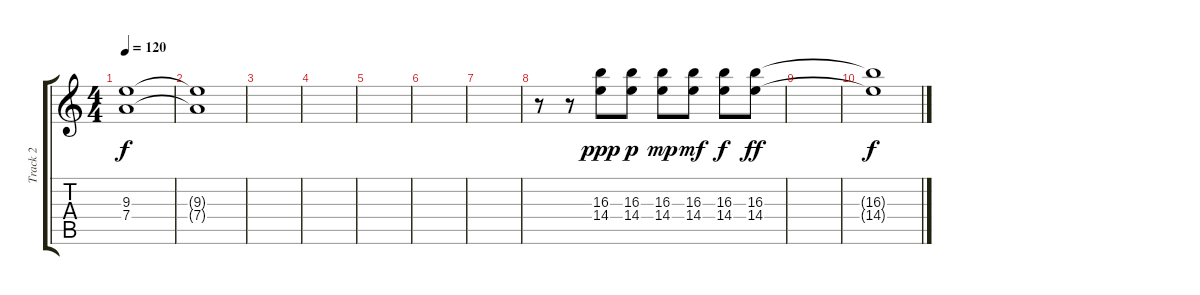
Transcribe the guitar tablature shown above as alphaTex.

\track ("Track 2" "Track 2") {instrument distortionguitar}
\staff {score tabs}
\tuning (E4 B3 G3 D3 A2 D2) {hide}
\ts (4 4)
\tempo 120
\clef g2
\ks c
(9.3{t} 7.4{t}).1{dy f} |
(9.3{t} 7.4{t}).1 |
|
|
|
|
|
r.8 r.8 (16.3 14.4).8{dy ppp} (16.3 14.4).8{dy p} (16.3 14.4).8{dy mp} (16.3 14.4).8{dy mf} (16.3 14.4).8{dy f} (16.3 14.4).8{dy ff} |
|
(16.3{t} 14.4{t}).1{dy f}
